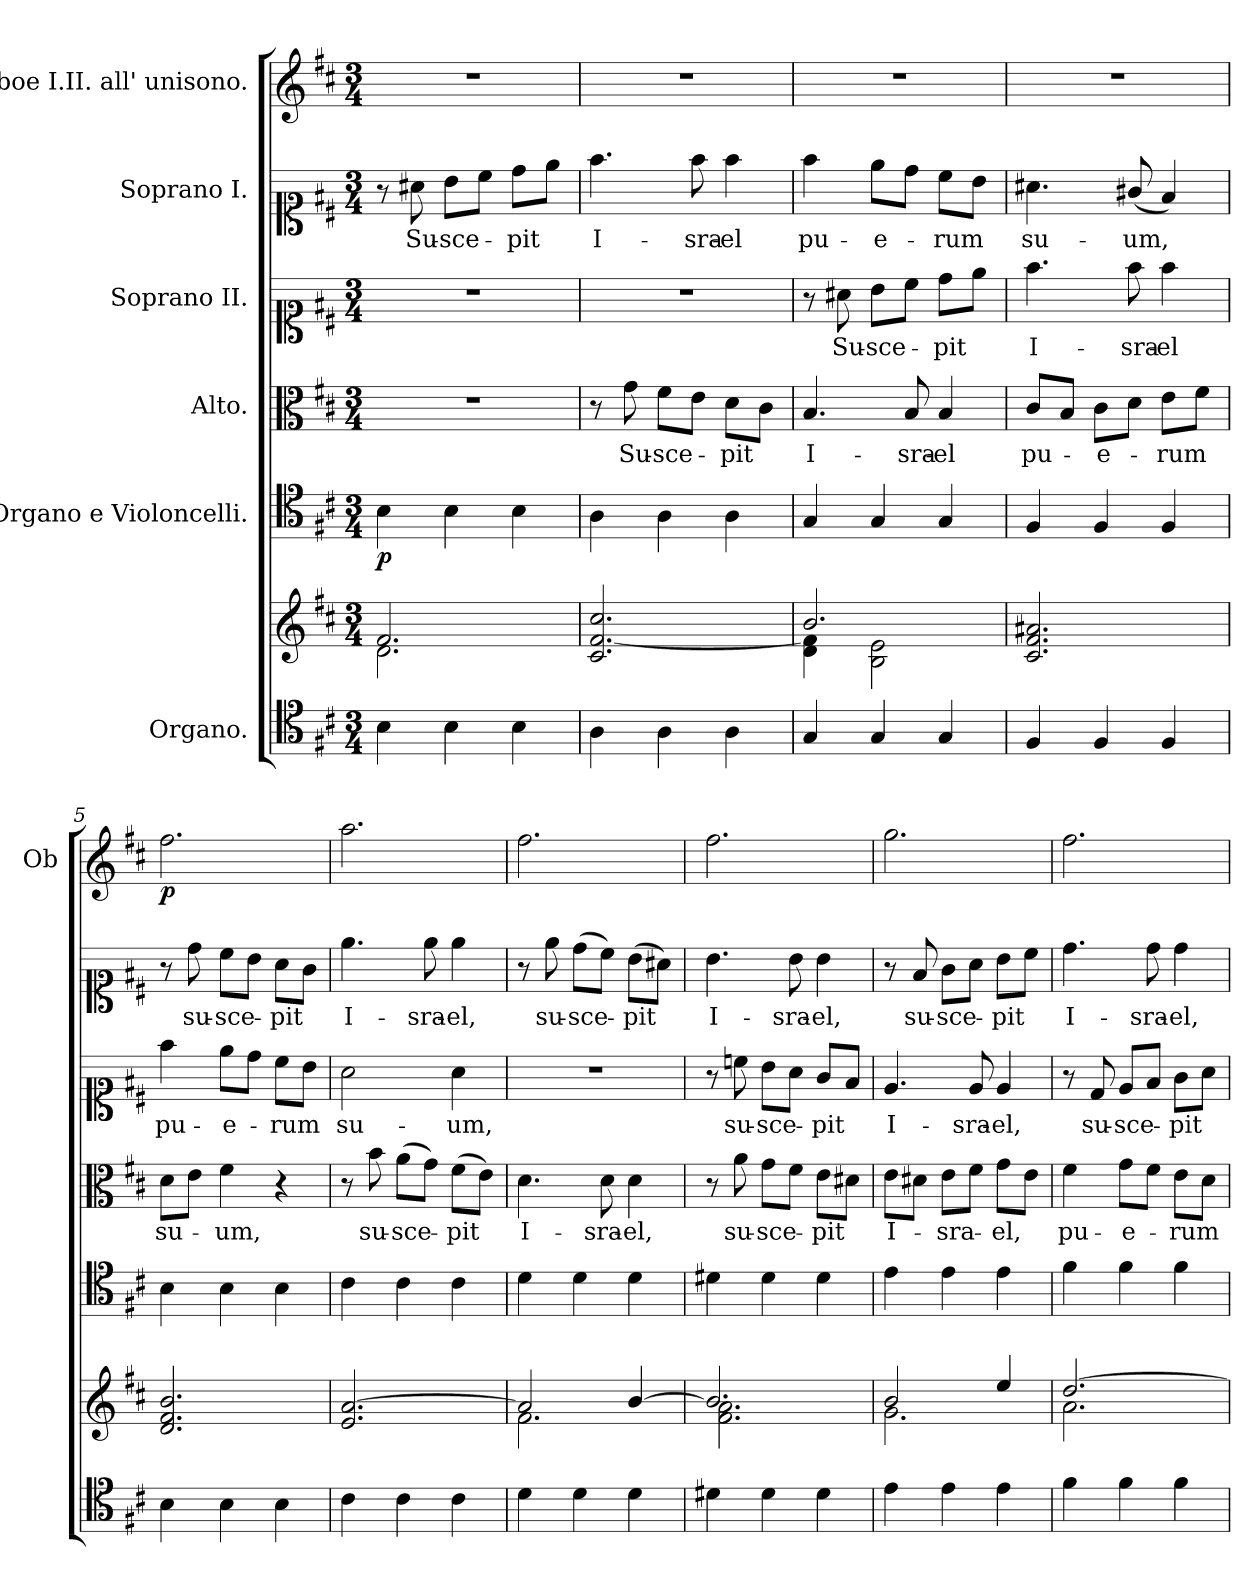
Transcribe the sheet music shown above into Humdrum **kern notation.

**kern	**kern	**dynam	**kern	**dynam	**kern	**text	**kern	**text	**kern	**text	**kern	**dynam
*part6	*part6	*part6	*part5	*part5	*part4	*part4	*part3	*part3	*part2	*part2	*part1	*part1
*staff7	*staff6	*staff6/7	*staff5	*staff5	*staff4	*staff4	*staff3	*staff3	*staff2	*staff2	*staff1	*staff1
*I"Organo.	*	*	*I"Organo e Violoncelli.	*	*I"Alto.	*	*I"Soprano II.	*	*I"Soprano I.	*	*I"Oboe I.II. all' unisono.	*
*	*	*	*	*	*	*	*	*	*	*	*I'Ob	*
*clefC4	*clefG2	*	*clefC4	*	*clefC3	*	*clefC1	*	*clefC1	*	*clefG2	*
*k[f#c#]	*k[f#c#]	*	*k[f#c#]	*	*k[f#c#]	*	*k[f#c#]	*	*k[f#c#]	*	*k[f#c#]	*
*M3/4	*M3/4	*	*M3/4	*	*M3/4	*	*M3/4	*	*M3/4	*	*M3/4	*
*MM58	*MM58	*	*MM58	*	*MM58	*	*MM58	*	*MM58	*	*MM58	*
=1	=1	=1	=1	=1	=1	=1	=1	=1	=1	=1	=1	=1
*	*^	*	*	*	*	*	*	*	*	*	*	*
!	!	!	!LO:DY:b	!	!LO:DY:b	!	!	!	!	!	!	!	!
4B\	2.f#/	2.d\	other-dynamics	4B\	p	2.r	.	2.r	.	8r	.	2.r	.
!	!	!	!	!	!	!	!	!	!	!	!LO:LY:b	!	!
.	.	.	.	.	.	.	.	.	.	8a#X\	Su-	.	.
!	!	!	!	!	!	!	!	!	!	!	!LO:LY:b	!	!
4B\	.	.	.	4B\	.	.	.	.	.	8b\L	-sce-	.	.
.	.	.	.	.	.	.	.	.	.	8cc#\J	.	.	.
!	!	!	!	!	!	!	!	!	!	!	!LO:LY:b	!	!
4B\	.	.	.	4B\	.	.	.	.	.	8dd\L	-pit	.	.
.	.	.	.	.	.	.	.	.	.	8ee\J	.	.	.
*	*v	*v	*	*	*	*	*	*	*	*	*	*	*
=2	=2	=2	=2	=2	=2	=2	=2	=2	=2	=2	=2	=2
!	!	!	!	!	!	!	!	!	!	!LO:LY:b	!	!
4A\	2.c#/ [2.f#/ 2.cc#/	.	4A\	.	8r	.	2.r	.	4.ff#\	I-	2.r	.
!	!	!	!	!	!	!LO:LY:b	!	!	!	!	!	!
.	.	.	.	.	8g\	Su-	.	.	.	.	.	.
!	!	!	!	!	!	!LO:LY:b	!	!	!	!	!	!
4A\	.	.	4A\	.	8f#\L	-sce-	.	.	.	.	.	.
!	!	!	!	!	!	!	!	!	!	!LO:LY:b	!	!
.	.	.	.	.	8e\J	.	.	.	8ff#\	-sra-	.	.
!	!	!	!	!	!	!LO:LY:b	!	!	!	!LO:LY:b	!	!
4A\	.	.	4A\	.	8d\L	-pit	.	.	4ff#\	-el	.	.
.	.	.	.	.	8c#\J	.	.	.	.	.	.	.
=3	=3	=3	=3	=3	=3	=3	=3	=3	=3	=3	=3	=3
*	*^	*	*	*	*	*	*	*	*	*	*	*
!	!	!	!	!	!	!	!LO:LY:b	!	!	!	!LO:LY:b	!	!
4G/	2.b/	4d\ 4f#\]	.	4G/	.	4.B/	I-	8r	.	4ff#\	pu-	2.r	.
!	!	!	!	!	!	!	!	!	!LO:LY:b	!	!	!	!
.	.	.	.	.	.	.	.	8a#X\	Su-	.	.	.	.
!	!	!	!	!	!	!	!	!	!LO:LY:b	!	!LO:LY:b	!	!
4G/	.	2B\ 2e\	.	4G/	.	.	.	8b\L	-sce-	8ee\L	-e-	.	.
!	!	!	!	!	!	!	!LO:LY:b	!	!	!	!	!	!
.	.	.	.	.	.	8B/	-sra-	8cc#\J	.	8dd\J	.	.	.
!	!	!	!	!	!	!	!LO:LY:b	!	!LO:LY:b	!	!LO:LY:b	!	!
4G/	.	.	.	4G/	.	4B/	-el	8dd\L	-pit	8cc#\L	-rum	.	.
.	.	.	.	.	.	.	.	8ee\J	.	8b\J	.	.	.
*	*v	*v	*	*	*	*	*	*	*	*	*	*	*
=4	=4	=4	=4	=4	=4	=4	=4	=4	=4	=4	=4	=4
!	!	!	!	!	!	!LO:LY:b	!	!LO:LY:b	!	!LO:LY:b	!	!
4F#/	2.c#/ 2.f#/ 2.a#X/	.	4F#/	.	8c#/L	pu-	4.ff#\	I-	4.a#X\	su-	2.r	.
.	.	.	.	.	8B/J	.	.	.	.	.	.	.
!	!	!	!	!	!	!LO:LY:b	!	!	!	!	!	!
4F#/	.	.	4F#/	.	8c#\L	-e-	.	.	.	.	.	.
!	!	!	!	!	!	!	!	!LO:LY:b	!	!LO:LY:b	!	!
.	.	.	.	.	8d\J	.	8ff#\	-sra-	(8g#X/	-um,	.	.
!	!	!	!	!	!	!LO:LY:b	!	!LO:LY:b	!	!	!	!
4F#/	.	.	4F#/	.	8e\L	-rum	4ff#\	-el	4f#/)	.	.	.
.	.	.	.	.	8f#\J	.	.	.	.	.	.	.
=5	=5	=5	=5	=5	=5	=5	=5	=5	=5	=5	=5	=5
!	!	!	!	!	!	!LO:LY:b	!	!LO:LY:b	!	!	!	!LO:DY:b
4B\	2.d/ 2.f#/ 2.b/	.	4B\	.	8d\L	su-	4ff#\	pu-	8r	.	2.ff#\	p
!	!	!	!	!	!	!	!	!	!	!LO:LY:b	!	!
.	.	.	.	.	8e\J	.	.	.	8dd\	su-	.	.
!	!	!	!	!	!	!LO:LY:b	!	!LO:LY:b	!	!LO:LY:b	!	!
4B\	.	.	4B\	.	4f#\	-um,	8ee\L	-e-	8cc#\L	-sce-	.	.
.	.	.	.	.	.	.	8dd\J	.	8b\J	.	.	.
!	!	!	!	!	!	!	!	!LO:LY:b	!	!LO:LY:b	!	!
4B\	.	.	4B\	.	4r	.	8cc#\L	-rum	8a\L	-pit	.	.
.	.	.	.	.	.	.	8b\J	.	8g\J	.	.	.
!!LO:LB:g=z
=6	=6	=6	=6	=6	=6	=6	=6	=6	=6	=6	=6	=6
!	!	!	!	!	!	!	!	!LO:LY:b	!	!LO:LY:b	!	!
4c#\	2.e/ [2.a/	.	4c#\	.	8r	.	2a\	su-	4.ee\	I-	2.aa\	.
!	!	!	!	!	!	!LO:LY:b	!	!	!	!	!	!
.	.	.	.	.	8b\	su-	.	.	.	.	.	.
!	!	!	!	!	!	!LO:LY:b	!	!	!	!	!	!
4c#\	.	.	4c#\	.	(8a\L	-sce-	.	.	.	.	.	.
!	!	!	!	!	!	!	!	!	!	!LO:LY:b	!	!
.	.	.	.	.	8g\J)	.	.	.	8ee\	-sra-	.	.
!	!	!	!	!	!	!LO:LY:b	!	!LO:LY:b	!	!LO:LY:b	!	!
4c#\	.	.	4c#\	.	(8f#\L	-pit	4a\	-um,	4ee\	-el,	.	.
.	.	.	.	.	8e\J)	.	.	.	.	.	.	.
=7	=7	=7	=7	=7	=7	=7	=7	=7	=7	=7	=7	=7
*	*^	*	*	*	*	*	*	*	*	*	*	*
!	!	!	!	!	!	!	!LO:LY:b	!	!	!	!	!	!
4d\	2a/]	2.f#\	.	4d\	.	4.d\	I-	2.r	.	8r	.	2.ff#\	.
!	!	!	!	!	!	!	!	!	!	!	!LO:LY:b	!	!
.	.	.	.	.	.	.	.	.	.	8ee\	su-	.	.
!	!	!	!	!	!	!	!	!	!	!	!LO:LY:b	!	!
4d\	.	.	.	4d\	.	.	.	.	.	(8dd\L	-sce-	.	.
!	!	!	!	!	!	!	!LO:LY:b	!	!	!	!	!	!
.	.	.	.	.	.	8d\	-sra-	.	.	8cc#\J)	.	.	.
!	!	!	!	!	!	!	!LO:LY:b	!	!	!	!LO:LY:b	!	!
4d\	[4b/	.	.	4d\	.	4d\	-el,	.	.	(8b\L	-pit	.	.
.	.	.	.	.	.	.	.	.	.	8a#X\J)	.	.	.
=8	=8	=8	=8	=8	=8	=8	=8	=8	=8	=8	=8	=8	=8
!	!	!	!	!	!	!	!	!	!	!	!LO:LY:b	!	!
4d#X\	2.b/]	2.f#\ 2.a\	.	4d#X\	.	8r	.	8r	.	4.b\	I-	2.ff#\	.
!	!	!	!	!	!	!	!LO:LY:b	!	!LO:LY:b	!	!	!	!
.	.	.	.	.	.	8a\	su-	8ccn\	su-	.	.	.	.
!	!	!	!	!	!	!	!LO:LY:b	!	!LO:LY:b	!	!	!	!
4d#\	.	.	.	4d#\	.	8g\L	-sce-	8b\L	-sce-	.	.	.	.
!	!	!	!	!	!	!	!	!	!	!	!LO:LY:b	!	!
.	.	.	.	.	.	8f#\J	.	8a\J	.	8b\	-sra-	.	.
!	!	!	!	!	!	!	!LO:LY:b	!	!LO:LY:b	!	!LO:LY:b	!	!
4d#\	.	.	.	4d#\	.	8e\L	-pit	8g/L	-pit	4b\	-el,	.	.
.	.	.	.	.	.	8d#X\J	.	8f#/J	.	.	.	.	.
=9	=9	=9	=9	=9	=9	=9	=9	=9	=9	=9	=9	=9	=9
!	!	!	!	!	!	!	!LO:LY:b	!	!LO:LY:b	!	!	!	!
4e\	2b/	2.g\	.	4e\	.	8e\L	I-	4.e/	I-	8r	.	2.gg\	.
!	!	!	!	!	!	!	!	!	!	!	!LO:LY:b	!	!
.	.	.	.	.	.	8d#X\J	.	.	.	8f#/	su-	.	.
!	!	!	!	!	!	!	!LO:LY:b	!	!	!	!LO:LY:b	!	!
4e\	.	.	.	4e\	.	8e\L	-sra-	.	.	8g\L	-sce-	.	.
!	!	!	!	!	!	!	!	!	!LO:LY:b	!	!	!	!
.	.	.	.	.	.	8f#\J	.	8e/	-sra-	8a\J	.	.	.
!	!	!	!	!	!	!	!LO:LY:b	!	!LO:LY:b	!	!LO:LY:b	!	!
4e\	4ee/	.	.	4e\	.	8g\L	-el,	4e/	-el,	8b\L	-pit	.	.
.	.	.	.	.	.	8e\J	.	.	.	8cc#\J	.	.	.
=10	=10	=10	=10	=10	=10	=10	=10	=10	=10	=10	=10	=10	=10
!	!	!	!	!	!	!	!LO:LY:b	!	!	!	!LO:LY:b	!	!
4f#\	[2.dd/	2.a\	.	4f#\	.	4f#\	pu-	8r	.	4.dd\	I-	2.ff#\	.
!	!	!	!	!	!	!	!	!	!LO:LY:b	!	!	!	!
.	.	.	.	.	.	.	.	8d/	su-	.	.	.	.
!	!	!	!	!	!	!	!LO:LY:b	!	!LO:LY:b	!	!	!	!
4f#\	.	.	.	4f#\	.	8g\L	-e-	8e/L	-sce-	.	.	.	.
!	!	!	!	!	!	!	!	!	!	!	!LO:LY:b	!	!
.	.	.	.	.	.	8f#\J	.	8f#/J	.	8dd\	-sra-	.	.
!	!	!	!	!	!	!	!LO:LY:b	!	!LO:LY:b	!	!LO:LY:b	!	!
4f#\	.	.	.	4f#\	.	8e\L	-rum	8g\L	-pit	4dd\	-el,	.	.
.	.	.	.	.	.	8d\J	.	8a\J	.	.	.	.	.
*	*v	*v	*	*	*	*	*	*	*	*	*	*	*
=	=	=	=	=	=	=	=	=	=	=	=	=
*-	*-	*-	*-	*-	*-	*-	*-	*-	*-	*-	*-	*-
